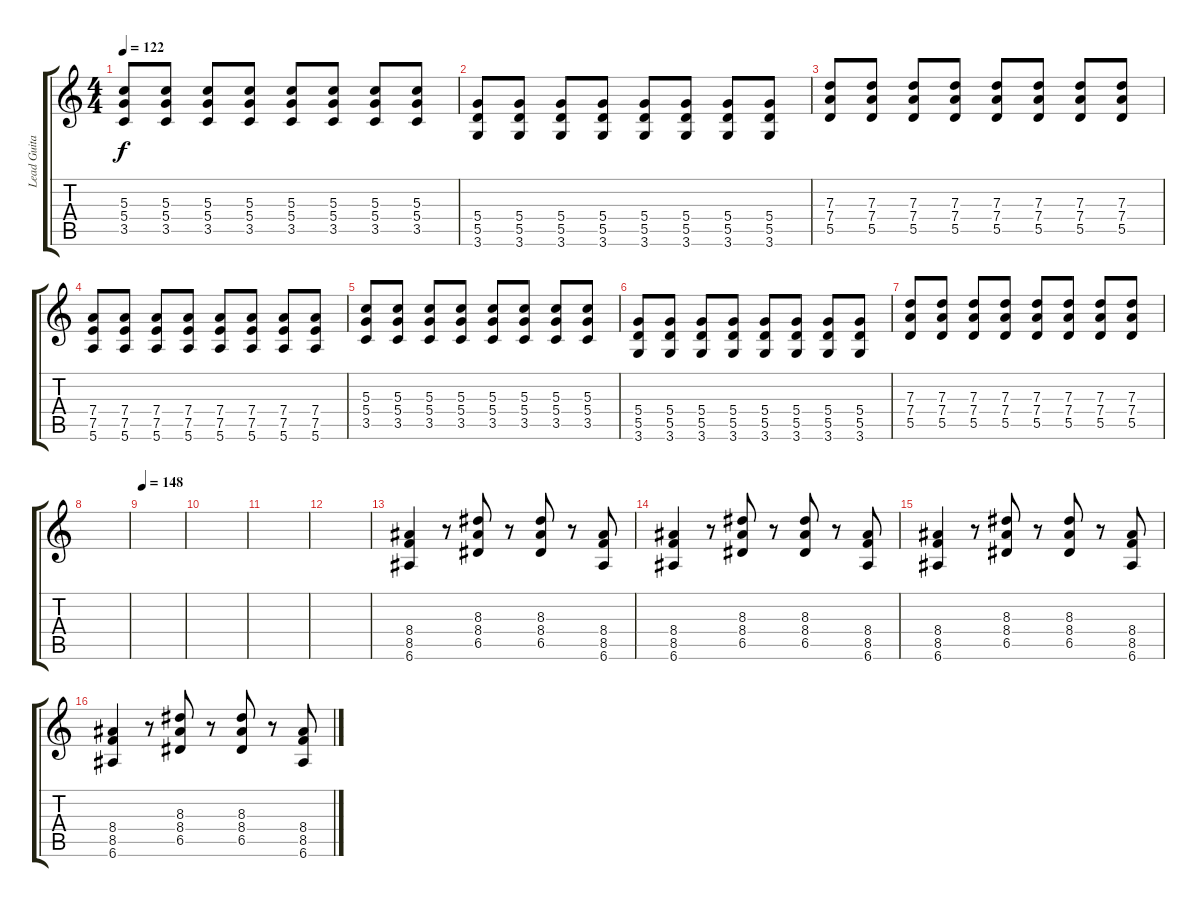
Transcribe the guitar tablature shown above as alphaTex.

\track ("Lead Guitar" "Lead Guita") {instrument overdrivenguitar}
\staff {score tabs}
\tuning (E4 B3 G3 D3 A2 E2) {hide}
\ts (4 4)
\tempo 122
\clef g2
\ks c
(5.3 5.4 3.5).8{dy f} (5.3 5.4 3.5).8 (5.3 5.4 3.5).8 (5.3 5.4 3.5).8 (5.3 5.4 3.5).8 (5.3 5.4 3.5).8 (5.3 5.4 3.5).8 (5.3 5.4 3.5).8 |
(5.4 5.5 3.6).8 (5.4 5.5 3.6).8 (5.4 5.5 3.6).8 (5.4 5.5 3.6).8 (5.4 5.5 3.6).8 (5.4 5.5 3.6).8 (5.4 5.5 3.6).8 (5.4 5.5 3.6).8 |
(7.3 7.4 5.5).8 (7.3 7.4 5.5).8 (7.3 7.4 5.5).8 (7.3 7.4 5.5).8 (7.3 7.4 5.5).8 (7.3 7.4 5.5).8 (7.3 7.4 5.5).8 (7.3 7.4 5.5).8 |
(7.4 7.5 5.6).8 (7.4 7.5 5.6).8 (7.4 7.5 5.6).8 (7.4 7.5 5.6).8 (7.4 7.5 5.6).8 (7.4 7.5 5.6).8 (7.4 7.5 5.6).8 (7.4 7.5 5.6).8 |
(5.3 5.4 3.5).8 (5.3 5.4 3.5).8 (5.3 5.4 3.5).8 (5.3 5.4 3.5).8 (5.3 5.4 3.5).8 (5.3 5.4 3.5).8 (5.3 5.4 3.5).8 (5.3 5.4 3.5).8 |
(5.4 5.5 3.6).8 (5.4 5.5 3.6).8 (5.4 5.5 3.6).8 (5.4 5.5 3.6).8 (5.4 5.5 3.6).8 (5.4 5.5 3.6).8 (5.4 5.5 3.6).8 (5.4 5.5 3.6).8 |
(7.3 7.4 5.5).8 (7.3 7.4 5.5).8 (7.3 7.4 5.5).8 (7.3 7.4 5.5).8 (7.3 7.4 5.5).8 (7.3 7.4 5.5).8 (7.3 7.4 5.5).8 (7.3 7.4 5.5).8 |
|
\tempo 148
|
|
|
|
(8.4 8.5 6.6).4 r.8 (8.3 8.4 6.5).8 r.8 (8.3 8.4 6.5).8 r.8 (8.4 8.5 6.6).8 |
(8.4 8.5 6.6).4 r.8 (8.3 8.4 6.5).8 r.8 (8.3 8.4 6.5).8 r.8 (8.4 8.5 6.6).8 |
(8.4 8.5 6.6).4 r.8 (8.3 8.4 6.5).8 r.8 (8.3 8.4 6.5).8 r.8 (8.4 8.5 6.6).8 |
(8.4 8.5 6.6).4 r.8 (8.3 8.4 6.5).8 r.8 (8.3 8.4 6.5).8 r.8 (8.4 8.5 6.6).8
